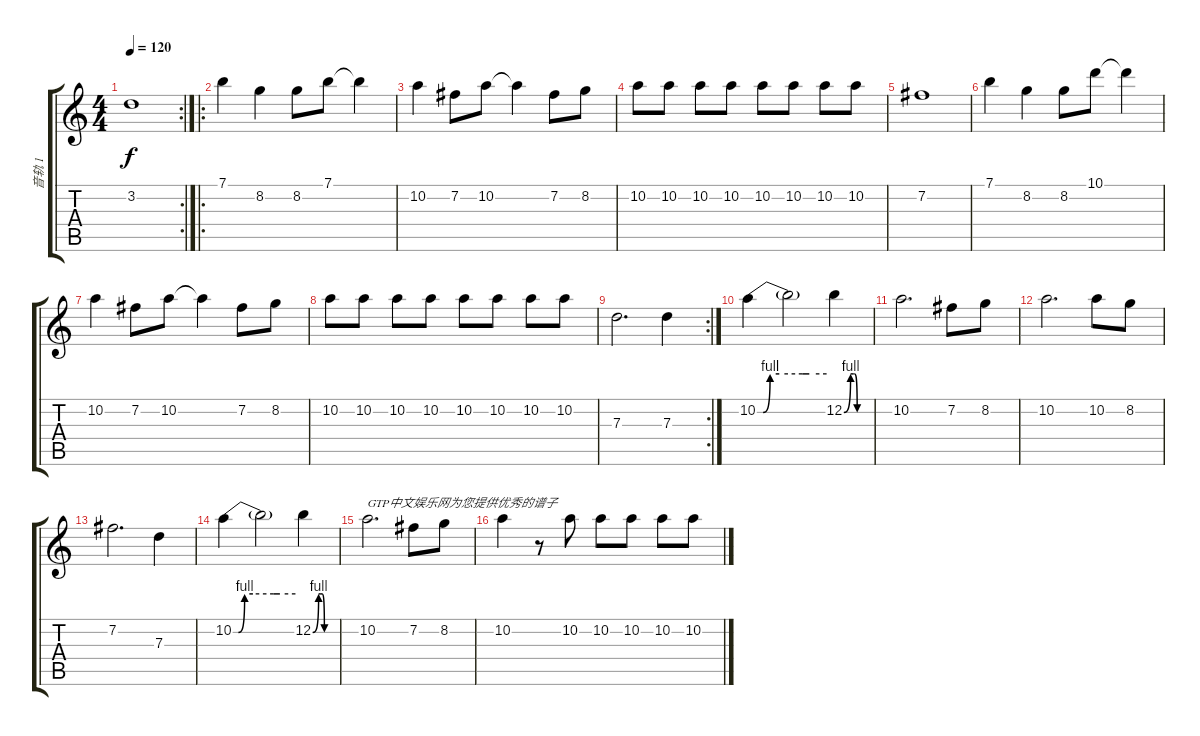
\track ("音轨 1" "音轨 1") {instrument acousticguitarsteel}
\staff {score tabs}
\tuning (E4 B3 G3 D3 A2 E2) {hide}
\rc 2
\ts (4 4)
\tempo 120
\clef g2
\ks c
3.2.1{dy f} |
\ro
7.1.4 8.2.4 8.2.8 7.1.8 7.1{t}.4 |
10.2.4 7.2.8 10.2.8 10.2{t}.4 7.2.8 8.2.8 |
10.2.8 10.2.8 10.2.8 10.2.8 10.2.8 10.2.8 10.2.8 10.2.8 |
7.2.1 |
7.1.4 8.2.4 8.2.8 10.1.8 10.1{t}.4 |
10.2.4 7.2.8 10.2.8 10.2{t}.4 7.2.8 8.2.8 |
10.2.8 10.2.8 10.2.8 10.2.8 10.2.8 10.2.8 10.2.8 10.2.8 |
\rc 2
7.3.2{d} 7.3.4 |
10.2{be (custom 0 0 5 0 11 4 19 4 39 4 45 4 60 4)}.4{txt " "} 10.2{t}.2 12.2{be (custom 0 0 15 4 21 4 24 4 30 0 60 0)}.4 |
10.2.2{d} 7.2.8 8.2.8 |
10.2.2{d} 10.2.8 8.2.8 |
7.2.2{d} 7.3.4 |
10.2{be (custom 0 0 5 0 11 4 19 4 39 4 45 4 60 4)}.4 10.2{t}.2 12.2{be (custom 0 0 15 4 21 4 24 4 30 0 60 0)}.4 |
10.2.2{d txt "GTP中文娱乐网为您提供优秀的谱子"} 7.2.8 8.2.8 |
10.2.4 r.8 10.2.8 10.2.8 10.2.8 10.2.8 10.2.8
